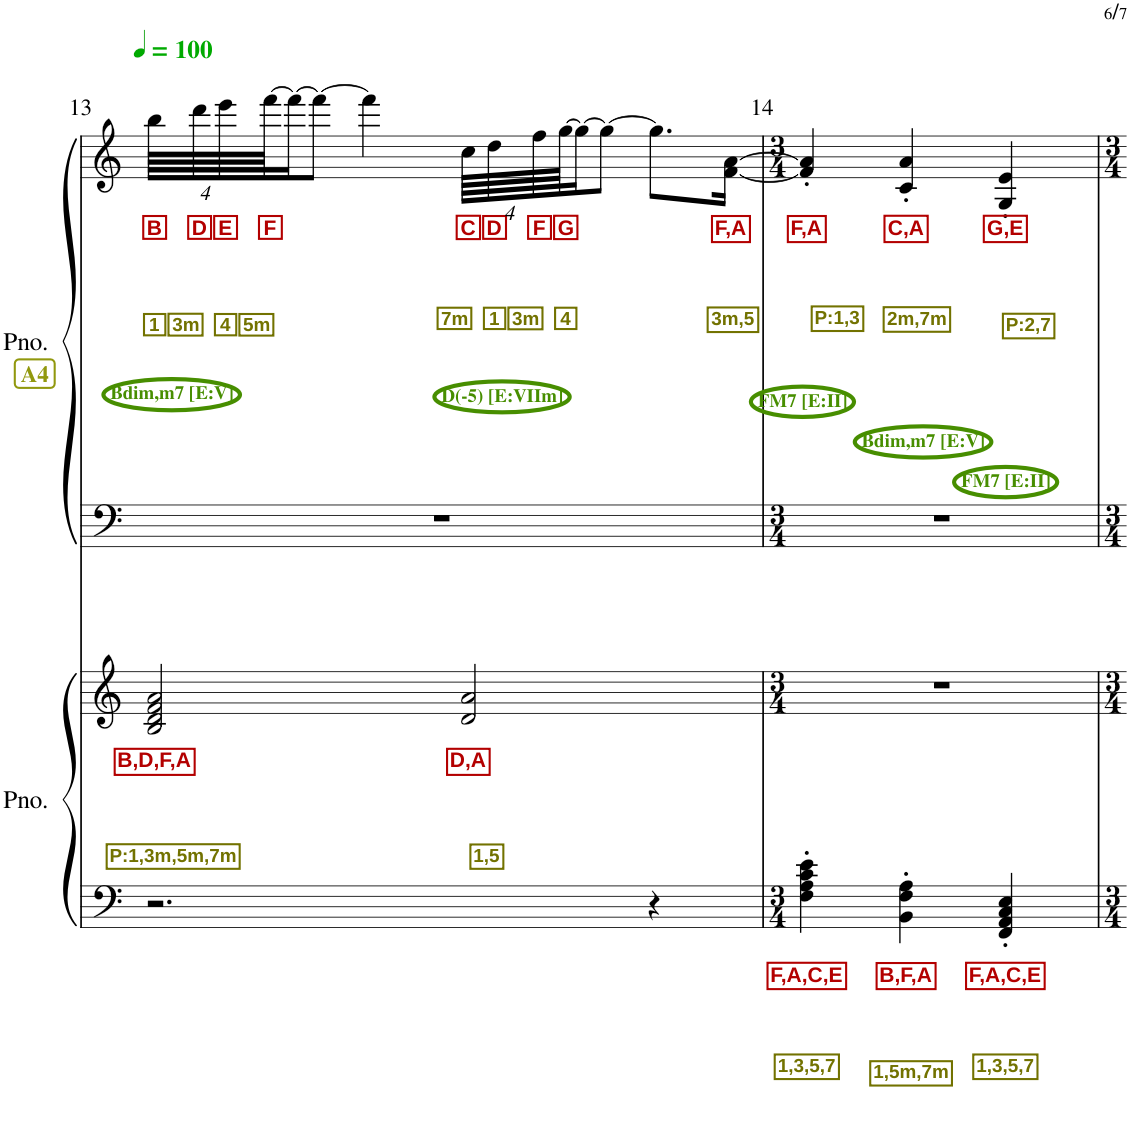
**kern	**text	**text	**text	**kern	**text	**text	**text	**kern	**kern	**text	**text	**text
*part2	*part2	*part2	*part2	*part2	*part2	*part2	*part2	*part1	*part1	*part1	*part1	*part1
*staff4	*staff4	*staff4	*staff4	*staff3	*staff3	*staff3	*staff3	*staff2	*staff1	*staff1	*staff1	*staff1
*I"ピアノ	*	*	*	*	*	*	*	*I"ピアノ	*	*	*	*
!!LO:PB:g=z
*clefF4	*	*	*	*clefG2	*	*	*	*clefF4	*clefG2	*	*	*
*k[]	*	*	*	*k[]	*	*	*	*k[]	*k[]	*	*	*
*M4/4	*	*	*	*M4/4	*	*	*	*M4/4	*M4/4	*	*	*
*MM100	*	*	*	*MM100	*	*	*	*MM100	*MM100	*	*	*
!!LO:REH:place=s1:b:B:cj:color=#91980E:fs=11:t=A4
=13	=13	=13	=13	=13	=13	=13	=13	=13	=13	=13	=13	=13
!	!	!	!	!	!	!	!	!	!LO:TX:b:B:color=#478E00:t=Bdim,m7 [E&colon;V]	!	!	!
!	!	!	!	!	!	!LO:LY:b:color=#B30000	!LO:LY:b:color=#727200	!	!	!	!LO:LY:b:color=#B30000	!LO:LY:b:color=#727200
2.r	.	.	.	2B/ 2d/ 2f/ 2a/	.	B,D,F,A	P:1,3m,5m,7m	1r	64bb\LLLL	.	B	1
!	!	!	!	!	!	!	!	!	!	!	!LO:LY:b:color=#B30000	!LO:LY:b:color=#727200
.	.	.	.	.	.	.	.	.	64ddd\	.	D	3m
!	!	!	!	!	!	!	!	!	!	!	!LO:LY:b:color=#B30000	!LO:LY:b:color=#727200
.	.	.	.	.	.	.	.	.	64eee\	.	E	4
!	!	!	!	!	!	!	!	!	!	!	!LO:LY:b:color=#B30000	!LO:LY:b:color=#727200
.	.	.	.	.	.	.	.	.	[64fff\JJ	.	F	5m
.	.	.	.	.	.	.	.	.	16fff\J_	.	.	.
.	.	.	.	.	.	.	.	.	8fff\J_	.	.	.
.	.	.	.	.	.	.	.	.	4fff\]	.	.	.
!	!	!	!	!	!	!	!	!	!LO:TX:b:B:color=#478E00:t=D(-5) [E&colon;VIIm]	!	!	!
!	!	!	!	!	!	!LO:LY:b:color=#B30000	!LO:LY:b:color=#727200	!	!	!	!LO:LY:b:color=#B30000	!LO:LY:b:color=#727200
.	.	.	.	2d/ 2a/	.	D,A	1,5	.	64cc\LLLL	.	C	7m
!	!	!	!	!	!	!	!	!	!	!	!LO:LY:b:color=#B30000	!LO:LY:b:color=#727200
.	.	.	.	.	.	.	.	.	64dd\	.	D	1
!	!	!	!	!	!	!	!	!	!	!	!LO:LY:b:color=#B30000	!LO:LY:b:color=#727200
.	.	.	.	.	.	.	.	.	64ff\	.	F	3m
!	!	!	!	!	!	!	!	!	!	!	!LO:LY:b:color=#B30000	!LO:LY:b:color=#727200
.	.	.	.	.	.	.	.	.	[64gg\JJ	.	G	4
.	.	.	.	.	.	.	.	.	16gg\J_	.	.	.
.	.	.	.	.	.	.	.	.	8gg\J_	.	.	.
4r	.	.	.	.	.	.	.	.	8.gg\L]	.	.	.
!	!	!	!	!	!	!	!	!	!	!	!LO:LY:b:color=#B30000	!LO:LY:b:color=#727200
.	.	.	.	.	.	.	.	.	[16f\ [16a\Jk	.	F,A	3m,5
=14	=14	=14	=14	=14	=14	=14	=14	=14	=14	=14	=14	=14
*M3/4	*	*	*	*M3/4	*	*	*	*M3/4	*M3/4	*	*	*
!	!	!	!	!	!	!	!	!	!LO:TX:b:B:color=#478E00:t=FM7 [E&colon;II]	!	!	!
!	!	!LO:LY:b:color=#B30000	!LO:LY:b:color=#727200	!	!	!	!	!	!	!	!LO:LY:b:color=#B30000	!LO:LY:b:color=#727200
4F\' 4A\' 4c\' 4e\'	.	F,A,C,E	1,3,5,7	2.r	.	.	.	2.r	4f/]' 4a/]'	.	F,A	P:1,3
!	!	!	!	!	!	!	!	!	!LO:TX:b:B:color=#478E00:t=Bdim,m7 [E&colon;V]	!	!	!
!	!	!LO:LY:b:color=#B30000	!LO:LY:b:color=#727200	!	!	!	!	!	!	!	!LO:LY:b:color=#B30000	!LO:LY:b:color=#727200
4BB\' 4F\' 4A\'	.	B,F,A	1,5m,7m	.	.	.	.	.	4c/' 4a/'	.	C,A	2m,7m
!	!	!	!	!	!	!	!	!	!LO:TX:b:B:color=#478E00:t=FM7 [E&colon;II]	!	!	!
!	!	!LO:LY:b:color=#B30000	!LO:LY:b:color=#727200	!	!	!	!	!	!	!	!LO:LY:b:color=#B30000	!LO:LY:b:color=#727200
4FF/' 4AA/' 4C/' 4E/'	.	F,A,C,E	1,3,5,7	.	.	.	.	.	4G/' 4e/'	.	G,E	P:2,7
=	=	=	=	=	=	=	=	=	=	=	=	=
*-	*-	*-	*-	*-	*-	*-	*-	*-	*-	*-	*-	*-
